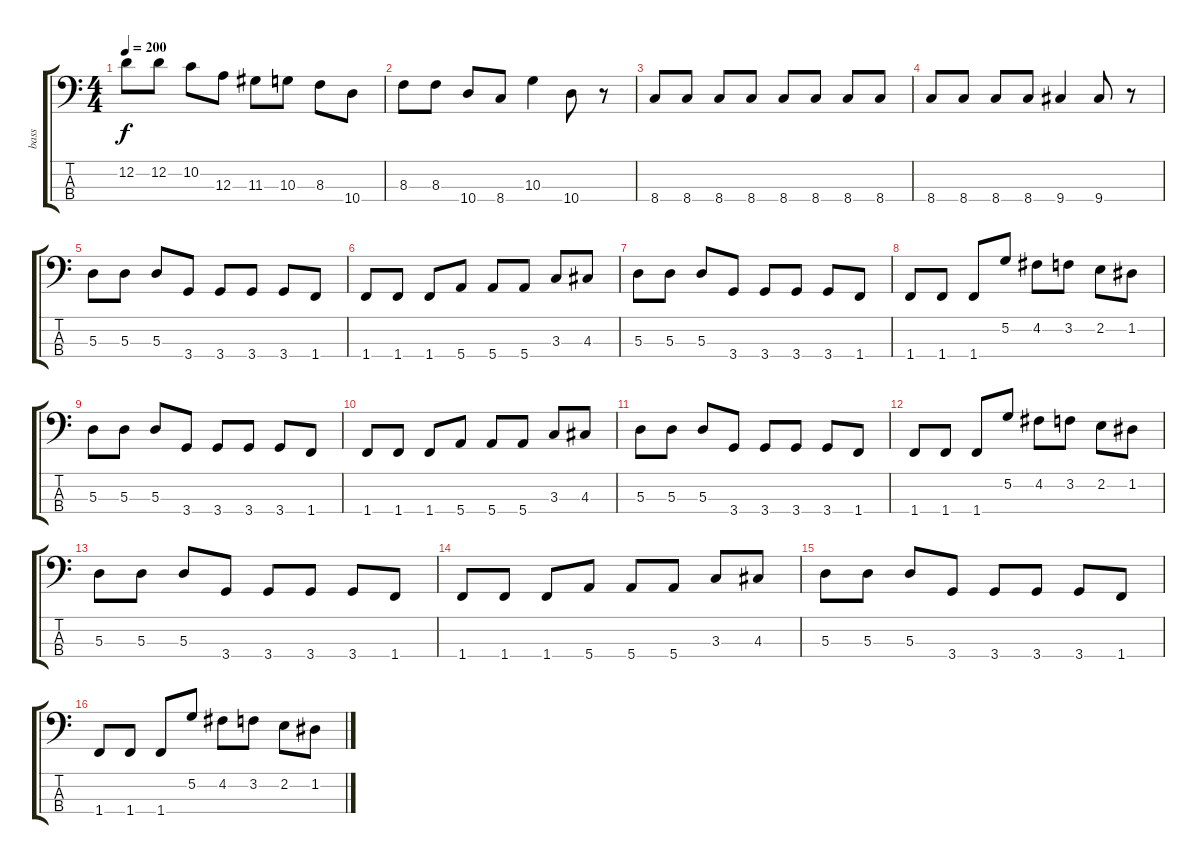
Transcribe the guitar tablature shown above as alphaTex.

\track ("bass" "bass") {instrument electricbasspick}
\staff {score tabs}
\tuning (G2 D2 A1 E1) {hide}
\ts (4 4)
\tempo 200
\clef f4
\ks c
12.2.8{dy f} 12.2.8 10.2.8 12.3.8 11.3.8 10.3.8 8.3.8 10.4.8 |
8.3.8 8.3.8 10.4.8 8.4.8 10.3.4 10.4.8 r.8 |
8.4.8 8.4.8 8.4.8 8.4.8 8.4.8 8.4.8 8.4.8 8.4.8 |
8.4.8 8.4.8 8.4.8 8.4.8 9.4.4 9.4.8 r.8 |
5.3.8 5.3.8 5.3.8 3.4.8 3.4.8 3.4.8 3.4.8 1.4.8 |
1.4.8 1.4.8 1.4.8 5.4.8 5.4.8 5.4.8 3.3.8 4.3.8 |
5.3.8 5.3.8 5.3.8 3.4.8 3.4.8 3.4.8 3.4.8 1.4.8 |
1.4.8 1.4.8 1.4.8 5.2.8 4.2.8 3.2.8 2.2.8 1.2.8 |
5.3.8 5.3.8 5.3.8 3.4.8 3.4.8 3.4.8 3.4.8 1.4.8 |
1.4.8 1.4.8 1.4.8 5.4.8 5.4.8 5.4.8 3.3.8 4.3.8 |
5.3.8 5.3.8 5.3.8 3.4.8 3.4.8 3.4.8 3.4.8 1.4.8 |
1.4.8 1.4.8 1.4.8 5.2.8 4.2.8 3.2.8 2.2.8 1.2.8 |
5.3.8 5.3.8 5.3.8 3.4.8 3.4.8 3.4.8 3.4.8 1.4.8 |
1.4.8 1.4.8 1.4.8 5.4.8 5.4.8 5.4.8 3.3.8 4.3.8 |
5.3.8 5.3.8 5.3.8 3.4.8 3.4.8 3.4.8 3.4.8 1.4.8 |
1.4.8 1.4.8 1.4.8 5.2.8 4.2.8 3.2.8 2.2.8 1.2.8
